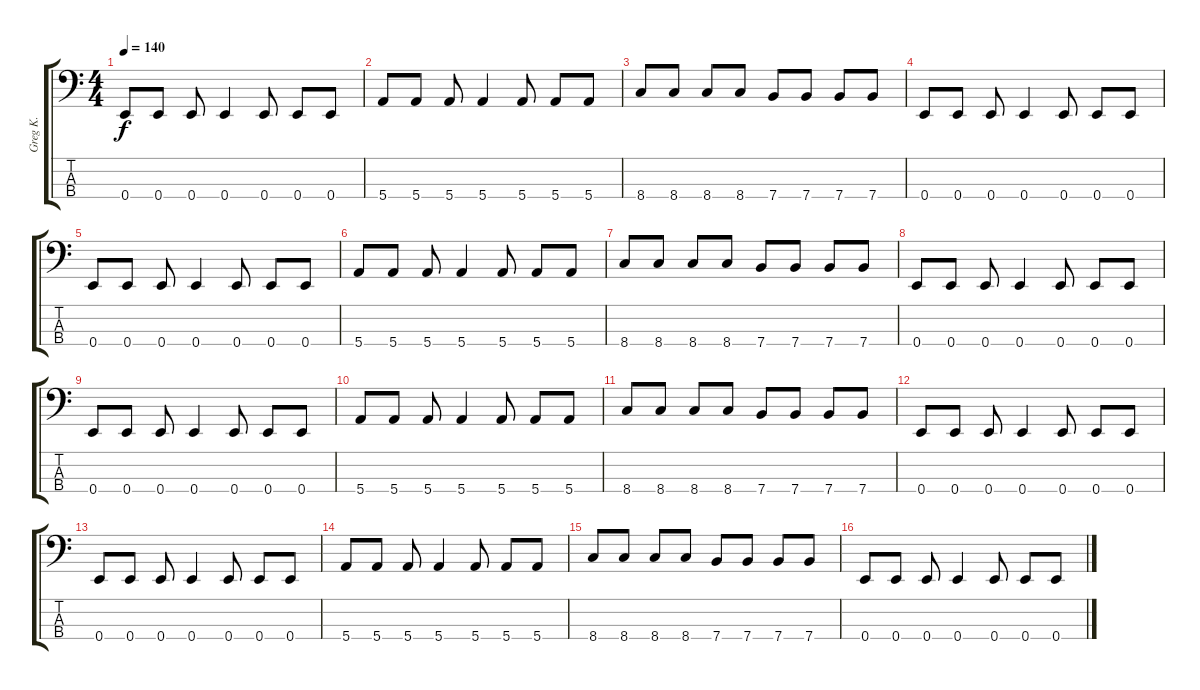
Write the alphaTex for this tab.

\track ("Greg K." "Greg K.") {instrument electricbassfinger}
\staff {score tabs}
\tuning (G2 D2 A1 E1) {hide}
\ts (4 4)
\tempo 140
\clef f4
\ks c
0.4.8{dy f} 0.4.8 0.4.8 0.4.4 0.4.8 0.4.8 0.4.8 |
5.4.8 5.4.8 5.4.8 5.4.4 5.4.8 5.4.8 5.4.8 |
8.4.8 8.4.8 8.4.8 8.4.8 7.4.8 7.4.8 7.4.8 7.4.8 |
0.4.8 0.4.8 0.4.8 0.4.4 0.4.8 0.4.8 0.4.8 |
0.4.8 0.4.8 0.4.8 0.4.4 0.4.8 0.4.8 0.4.8 |
5.4.8 5.4.8 5.4.8 5.4.4 5.4.8 5.4.8 5.4.8 |
8.4.8 8.4.8 8.4.8 8.4.8 7.4.8 7.4.8 7.4.8 7.4.8 |
0.4.8 0.4.8 0.4.8 0.4.4 0.4.8 0.4.8 0.4.8 |
0.4.8 0.4.8 0.4.8 0.4.4 0.4.8 0.4.8 0.4.8 |
5.4.8 5.4.8 5.4.8 5.4.4 5.4.8 5.4.8 5.4.8 |
8.4.8 8.4.8 8.4.8 8.4.8 7.4.8 7.4.8 7.4.8 7.4.8 |
0.4.8 0.4.8 0.4.8 0.4.4 0.4.8 0.4.8 0.4.8 |
0.4.8 0.4.8 0.4.8 0.4.4 0.4.8 0.4.8 0.4.8 |
5.4.8 5.4.8 5.4.8 5.4.4 5.4.8 5.4.8 5.4.8 |
8.4.8 8.4.8 8.4.8 8.4.8 7.4.8 7.4.8 7.4.8 7.4.8 |
0.4.8 0.4.8 0.4.8 0.4.4 0.4.8 0.4.8 0.4.8
